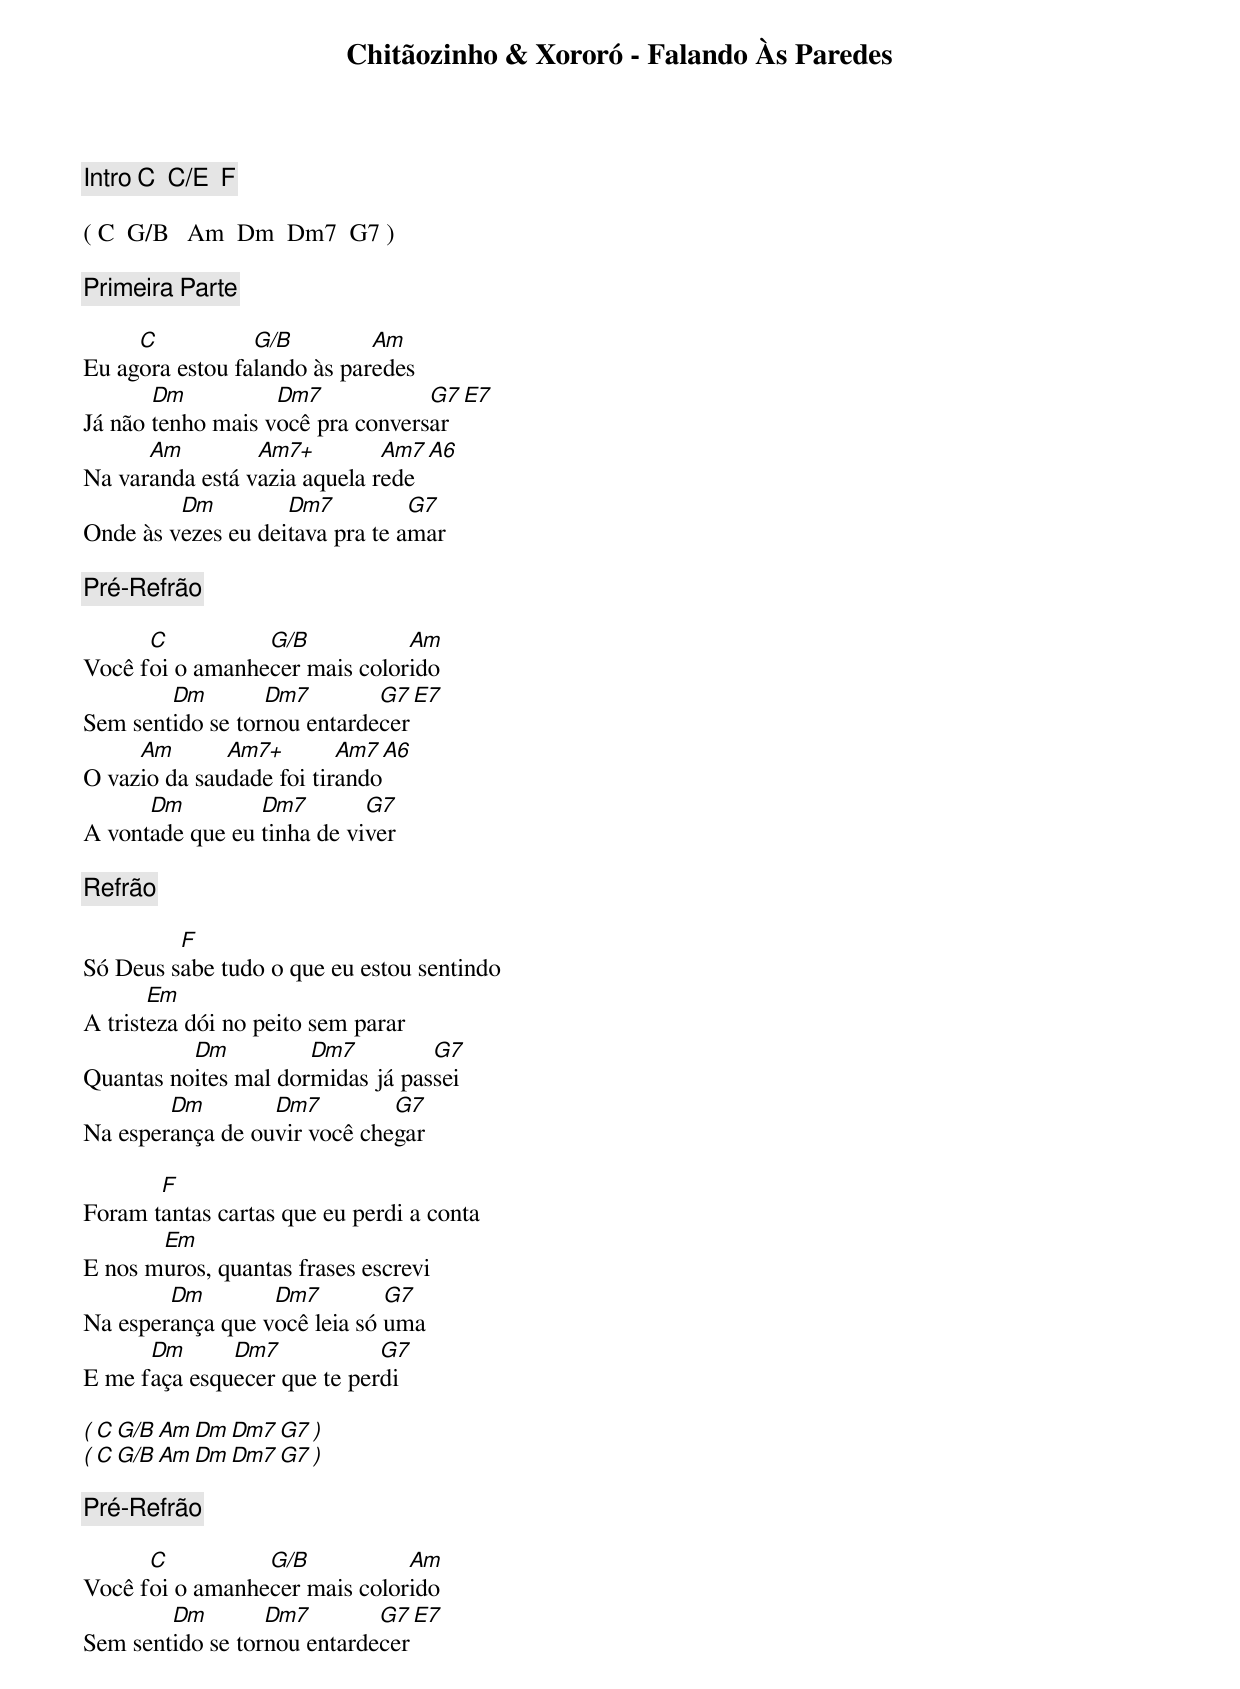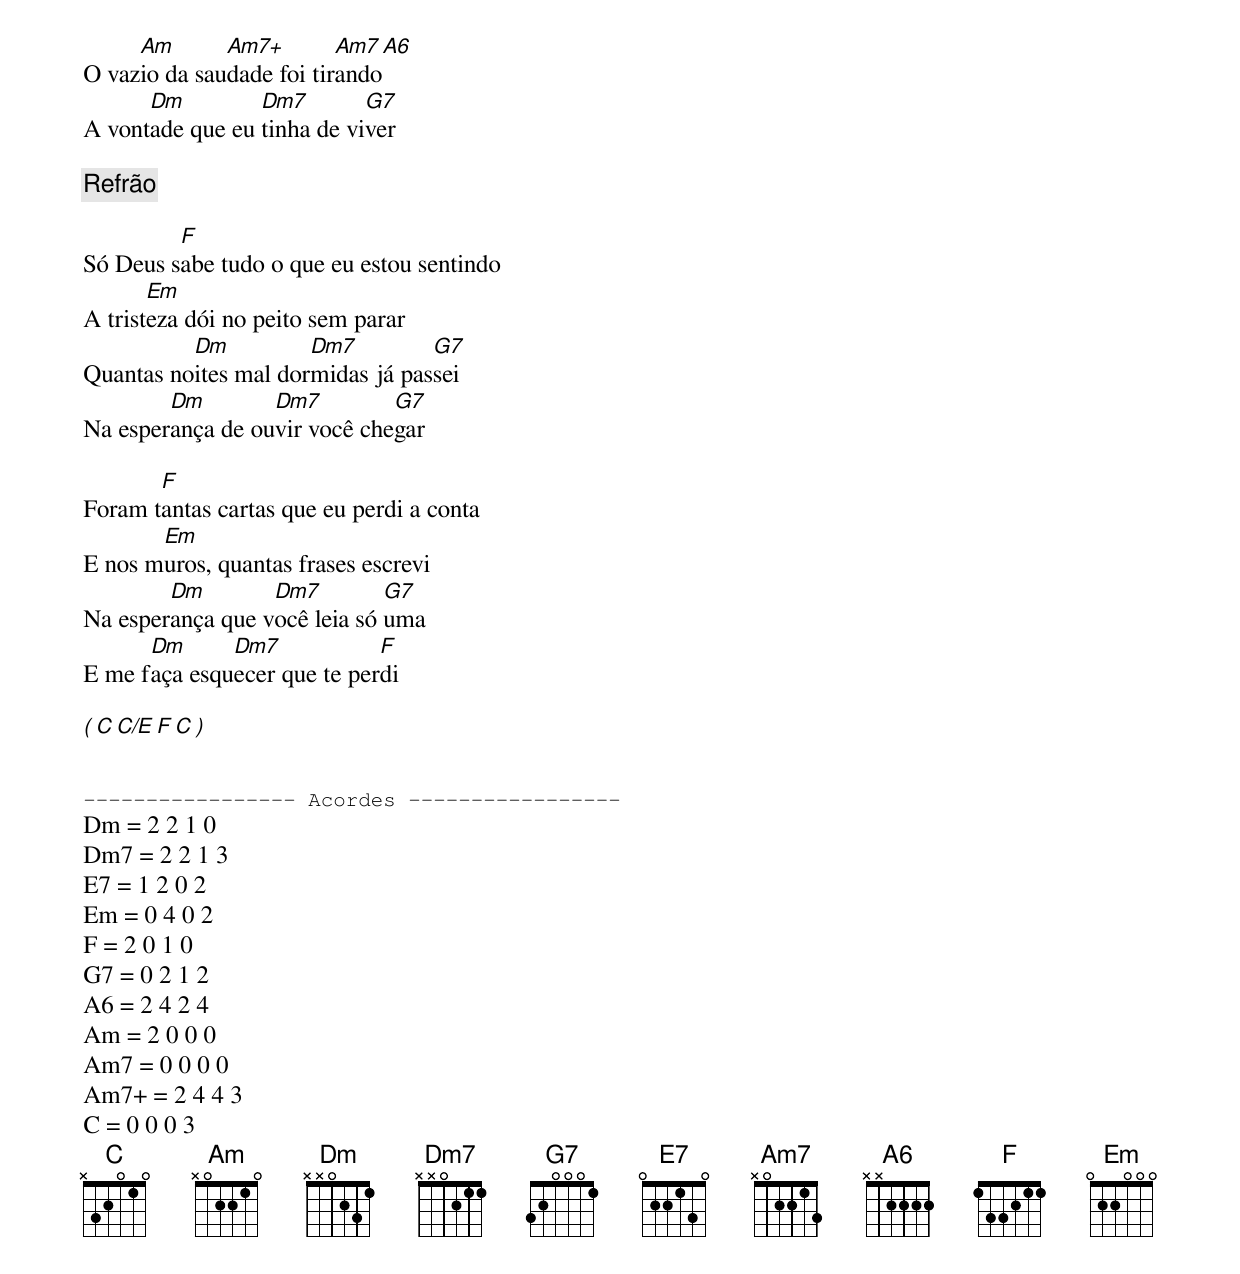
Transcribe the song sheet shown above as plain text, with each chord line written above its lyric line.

Chitãozinho & Xororó - Falando Às Paredes

[Intro] C  C/E  F

( C  G/B   Am  Dm  Dm7  G7 )

[Primeira Parte]

     C           G/B         Am
Eu agora estou falando às paredes
       Dm          Dm7            G7  E7
Já não tenho mais você pra conversar
      Am         Am7+         Am7  A6
Na varanda está vazia aquela rede
         Dm         Dm7          G7
Onde às vezes eu deitava pra te amar

[Pré-Refrão]

      C          G/B           Am
Você foi o amanhecer mais colorido
        Dm        Dm7        G7   E7
Sem sentido se tornou entardecer
     Am       Am7+        Am7  A6
O vazio da saudade foi tirando
      Dm         Dm7        G7
A vontade que eu tinha de viver

[Refrão]

         F
Só Deus sabe tudo o que eu estou sentindo
       Em
A tristeza dói no peito sem parar
          Dm          Dm7         G7
Quantas noites mal dormidas já passei
        Dm        Dm7         G7
Na esperança de ouvir você chegar

       F
Foram tantas cartas que eu perdi a conta
       Em
E nos muros, quantas frases escrevi
        Dm        Dm7         G7
Na esperança que você leia só uma
      Dm      Dm7            G7
E me faça esquecer que te perdi

(  C  G/B   Am  Dm  Dm7  G7  )
(  C  G/B   Am  Dm  Dm7  G7  )

[Pré-Refrão]

      C          G/B           Am
Você foi o amanhecer mais colorido
        Dm        Dm7        G7   E7
Sem sentido se tornou entardecer
     Am       Am7+        Am7  A6
O vazio da saudade foi tirando
      Dm         Dm7        G7
A vontade que eu tinha de viver

[Refrão]

         F
Só Deus sabe tudo o que eu estou sentindo
       Em
A tristeza dói no peito sem parar
          Dm          Dm7         G7
Quantas noites mal dormidas já passei
        Dm        Dm7         G7
Na esperança de ouvir você chegar

       F
Foram tantas cartas que eu perdi a conta
       Em
E nos muros, quantas frases escrevi
        Dm        Dm7         G7
Na esperança que você leia só uma
      Dm      Dm7            F
E me faça esquecer que te perdi

( C  C/E  F  C )


----------------- Acordes -----------------
Dm = 2 2 1 0
Dm7 = 2 2 1 3
E7 = 1 2 0 2
Em = 0 4 0 2
F = 2 0 1 0
G7 = 0 2 1 2
A6 = 2 4 2 4
Am = 2 0 0 0
Am7 = 0 0 0 0
Am7+ = 2 4 4 3
C = 0 0 0 3
